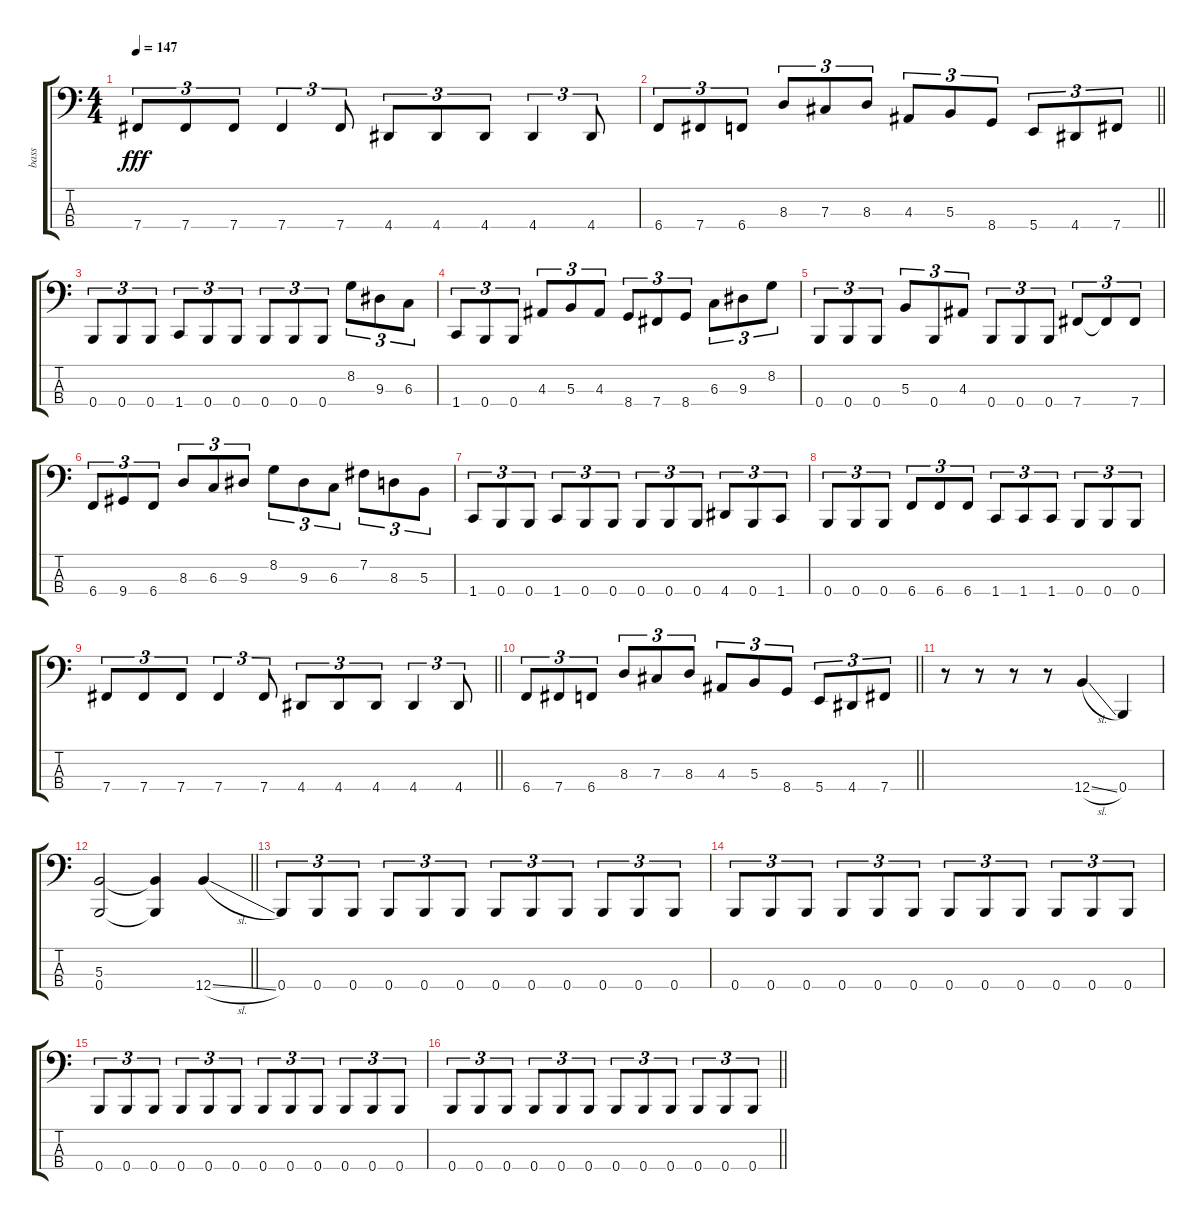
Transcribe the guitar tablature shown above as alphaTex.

\track ("bass" "bass") {instrument electricbasspick}
\staff {score tabs}
\tuning (E2 B1 Gb1 B0) {hide}
\ts (4 4)
\tempo 147
\clef f4
\ks c
7.4.8{tu (3 2) dy fff} 7.4.8{tu (3 2)} 7.4.8{tu (3 2)} 7.4.4{tu (3 2)} 7.4.8{tu (3 2)} 4.4.8{tu (3 2)} 4.4.8{tu (3 2)} 4.4.8{tu (3 2)} 4.4.4{tu (3 2)} 4.4.8{tu (3 2)} |
\barLineRight lightlight
6.4.8{tu (3 2)} 7.4.8{tu (3 2)} 6.4.8{tu (3 2)} 8.3.8{tu (3 2)} 7.3.8{tu (3 2)} 8.3.8{tu (3 2)} 4.3.8{tu (3 2)} 5.3.8{tu (3 2)} 8.4.8{tu (3 2)} 5.4.8{tu (3 2)} 4.4.8{tu (3 2)} 7.4.8{tu (3 2)} |
\section ("" "")
0.4.8{tu (3 2)} 0.4.8{tu (3 2)} 0.4.8{tu (3 2)} 1.4.8{tu (3 2)} 0.4.8{tu (3 2)} 0.4.8{tu (3 2)} 0.4.8{tu (3 2)} 0.4.8{tu (3 2)} 0.4.8{tu (3 2)} 8.2.8{tu (3 2)} 9.3.8{tu (3 2)} 6.3.8{tu (3 2)} |
1.4.8{tu (3 2)} 0.4.8{tu (3 2)} 0.4.8{tu (3 2)} 4.3.8{tu (3 2)} 5.3.8{tu (3 2)} 4.3.8{tu (3 2)} 8.4.8{tu (3 2)} 7.4.8{tu (3 2)} 8.4.8{tu (3 2)} 6.3.8{tu (3 2)} 9.3.8{tu (3 2)} 8.2.8{tu (3 2)} |
0.4.8{tu (3 2)} 0.4.8{tu (3 2)} 0.4.8{tu (3 2)} 5.3.8{tu (3 2)} 0.4.8{tu (3 2)} 4.3.8{tu (3 2)} 0.4.8{tu (3 2)} 0.4.8{tu (3 2)} 0.4.8{tu (3 2)} 7.4.8{tu (3 2)} 7.4{t}.8{tu (3 2)} 7.4.8{tu (3 2)} |
6.4.8{tu (3 2)} 9.4.8{tu (3 2)} 6.4.8{tu (3 2)} 8.3.8{tu (3 2)} 6.3.8{tu (3 2)} 9.3.8{tu (3 2)} 8.2.8{tu (3 2)} 9.3.8{tu (3 2)} 6.3.8{tu (3 2)} 7.2.8{tu (3 2)} 8.3.8{tu (3 2)} 5.3.8{tu (3 2)} |
1.4.8{tu (3 2)} 0.4.8{tu (3 2)} 0.4.8{tu (3 2)} 1.4.8{tu (3 2)} 0.4.8{tu (3 2)} 0.4.8{tu (3 2)} 0.4.8{tu (3 2)} 0.4.8{tu (3 2)} 0.4.8{tu (3 2)} 4.4.8{tu (3 2)} 0.4.8{tu (3 2)} 1.4.8{tu (3 2)} |
0.4.8{tu (3 2)} 0.4.8{tu (3 2)} 0.4.8{tu (3 2)} 6.4.8{tu (3 2)} 6.4.8{tu (3 2)} 6.4.8{tu (3 2)} 1.4.8{tu (3 2)} 1.4.8{tu (3 2)} 1.4.8{tu (3 2)} 0.4.8{tu (3 2)} 0.4.8{tu (3 2)} 0.4.8{tu (3 2)} |
\barLineRight lightlight
7.4.8{tu (3 2)} 7.4.8{tu (3 2)} 7.4.8{tu (3 2)} 7.4.4{tu (3 2)} 7.4.8{tu (3 2)} 4.4.8{tu (3 2)} 4.4.8{tu (3 2)} 4.4.8{tu (3 2)} 4.4.4{tu (3 2)} 4.4.8{tu (3 2)} |
\barLineRight lightlight
6.4.8{tu (3 2)} 7.4.8{tu (3 2)} 6.4.8{tu (3 2)} 8.3.8{tu (3 2)} 7.3.8{tu (3 2)} 8.3.8{tu (3 2)} 4.3.8{tu (3 2)} 5.3.8{tu (3 2)} 8.4.8{tu (3 2)} 5.4.8{tu (3 2)} 4.4.8{tu (3 2)} 7.4.8{tu (3 2)} |
\section ("" "")
r.8 r.8 r.8 r.8 12.4{sl}.4 0.4.4 |
\barLineRight lightlight
(5.3 0.4).2 (5.3{t} 0.4{t}).4 12.4{sl}.4 |
\section ("" "")
0.4.8{tu (3 2)} 0.4.8{tu (3 2)} 0.4.8{tu (3 2)} 0.4.8{tu (3 2)} 0.4.8{tu (3 2)} 0.4.8{tu (3 2)} 0.4.8{tu (3 2)} 0.4.8{tu (3 2)} 0.4.8{tu (3 2)} 0.4.8{tu (3 2)} 0.4.8{tu (3 2)} 0.4.8{tu (3 2)} |
0.4.8{tu (3 2)} 0.4.8{tu (3 2)} 0.4.8{tu (3 2)} 0.4.8{tu (3 2)} 0.4.8{tu (3 2)} 0.4.8{tu (3 2)} 0.4.8{tu (3 2)} 0.4.8{tu (3 2)} 0.4.8{tu (3 2)} 0.4.8{tu (3 2)} 0.4.8{tu (3 2)} 0.4.8{tu (3 2)} |
0.4.8{tu (3 2)} 0.4.8{tu (3 2)} 0.4.8{tu (3 2)} 0.4.8{tu (3 2)} 0.4.8{tu (3 2)} 0.4.8{tu (3 2)} 0.4.8{tu (3 2)} 0.4.8{tu (3 2)} 0.4.8{tu (3 2)} 0.4.8{tu (3 2)} 0.4.8{tu (3 2)} 0.4.8{tu (3 2)} |
\barLineRight lightlight
0.4.8{tu (3 2)} 0.4.8{tu (3 2)} 0.4.8{tu (3 2)} 0.4.8{tu (3 2)} 0.4.8{tu (3 2)} 0.4.8{tu (3 2)} 0.4.8{tu (3 2)} 0.4.8{tu (3 2)} 0.4.8{tu (3 2)} 0.4.8{tu (3 2)} 0.4.8{tu (3 2)} 0.4.8{tu (3 2)}
